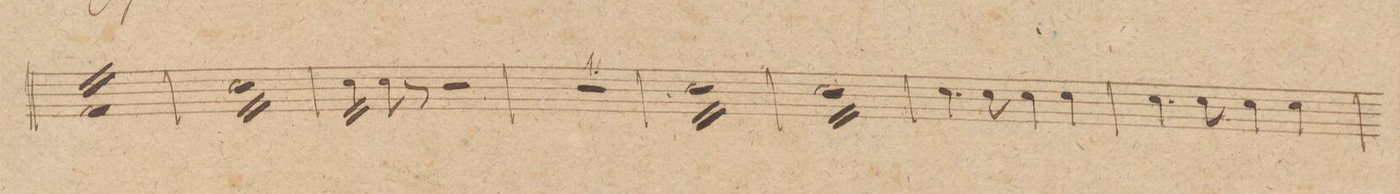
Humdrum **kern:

**kern	**dynam
*I"Tympano.	*
*clefF4	*
*k[]	*
*met(c|)	*
*M2/2	*
16AALL	.
16AA	.
16AA	.
16AA	.
16AA	.
16AA	.
16AA	.
16AA	.
16AA	.
16AA	.
16AA	.
16AA	.
16AA	.
16AA	.
16AA	.
16AAJJ	.
=114	=114
16ELL	.
16E	.
16E	.
16E	.
16E	.
16E	.
16E	.
16E	.
16E	.
16E	.
16E	.
16E	.
16E	.
16E	.
16E	.
16EJJ	.
=115	=115
16E\LL	.
16E\	.
16E\	.
16E\JJ	.
*Xtremolo	*
8E\	.
8r	.
2r	.
=116	=116
1r	.
=117	=117
*tremolo	*
16ELL	.
16E	.
16E	.
16E	.
16E	.
16E	.
16E	.
16E	.
16E	.
16E	.
16E	.
16E	.
16E	.
16E	.
16E	.
16EJJ	.
=118	=118
16ELL	.
16E	.
16E	.
16E	.
16E	.
16E	.
16E	.
16E	.
16E	.
16E	.
16E	.
16E	.
16E	.
16E	.
16E	.
16EJJ	.
*Xtremolo	*
=119	=119
4.E\	.
8E\	.
4E\	.
4E\	.
=120	=120
4.E\	.
8E\	.
4E\	.
4E\	.
=121	=121
*-	*-
